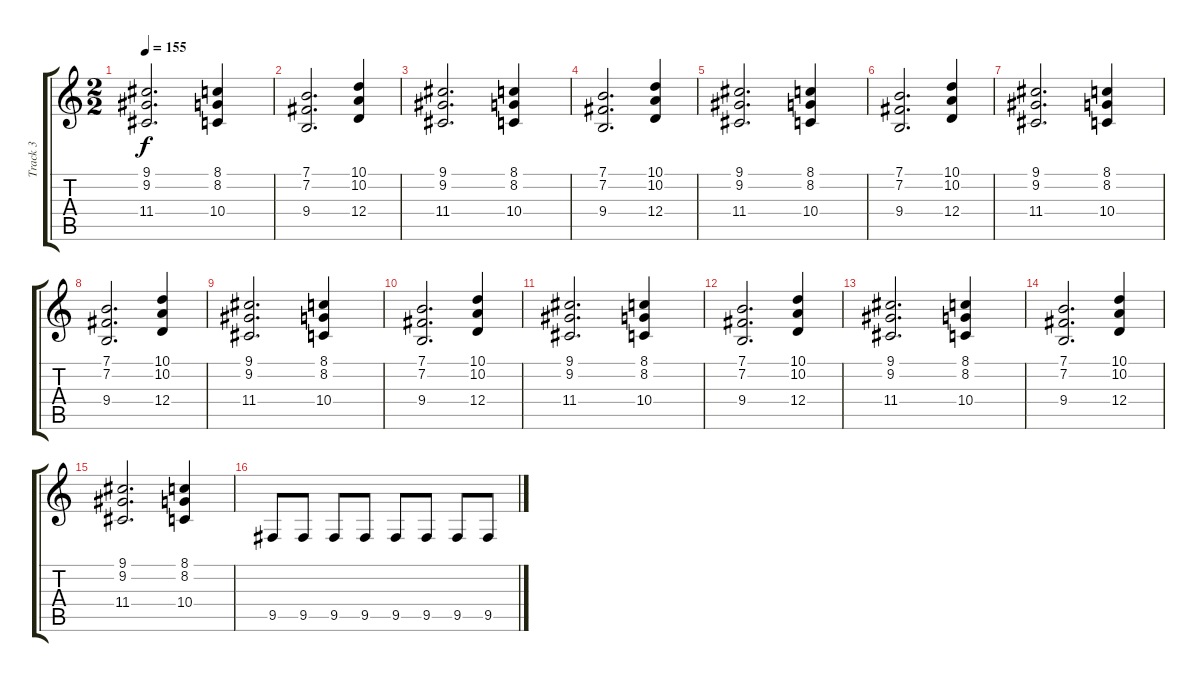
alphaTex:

\track ("Track 3" "Track 3") {instrument rockorgan}
\staff {score tabs}
\tuning (E4 B3 G3 D3 A2 E2) {hide}
\ts (2 2)
\tempo 155
\clef g2
\ks c
(9.1 9.2 11.4).2{d dy f} (8.1 8.2 10.4).4 |
(7.1 7.2 9.4).2{d} (10.1 10.2 12.4).4 |
(9.1 9.2 11.4).2{d} (8.1 8.2 10.4).4 |
(7.1 7.2 9.4).2{d} (10.1 10.2 12.4).4 |
(9.1 9.2 11.4).2{d} (8.1 8.2 10.4).4 |
(7.1 7.2 9.4).2{d} (10.1 10.2 12.4).4 |
(9.1 9.2 11.4).2{d} (8.1 8.2 10.4).4 |
(7.1 7.2 9.4).2{d} (10.1 10.2 12.4).4 |
(9.1 9.2 11.4).2{d} (8.1 8.2 10.4).4 |
(7.1 7.2 9.4).2{d} (10.1 10.2 12.4).4 |
(9.1 9.2 11.4).2{d} (8.1 8.2 10.4).4 |
(7.1 7.2 9.4).2{d} (10.1 10.2 12.4).4 |
(9.1 9.2 11.4).2{d} (8.1 8.2 10.4).4 |
(7.1 7.2 9.4).2{d} (10.1 10.2 12.4).4 |
(9.1 9.2 11.4).2{d} (8.1 8.2 10.4).4 |
9.5.8 9.5.8 9.5.8 9.5.8 9.5.8 9.5.8 9.5.8 9.5.8
